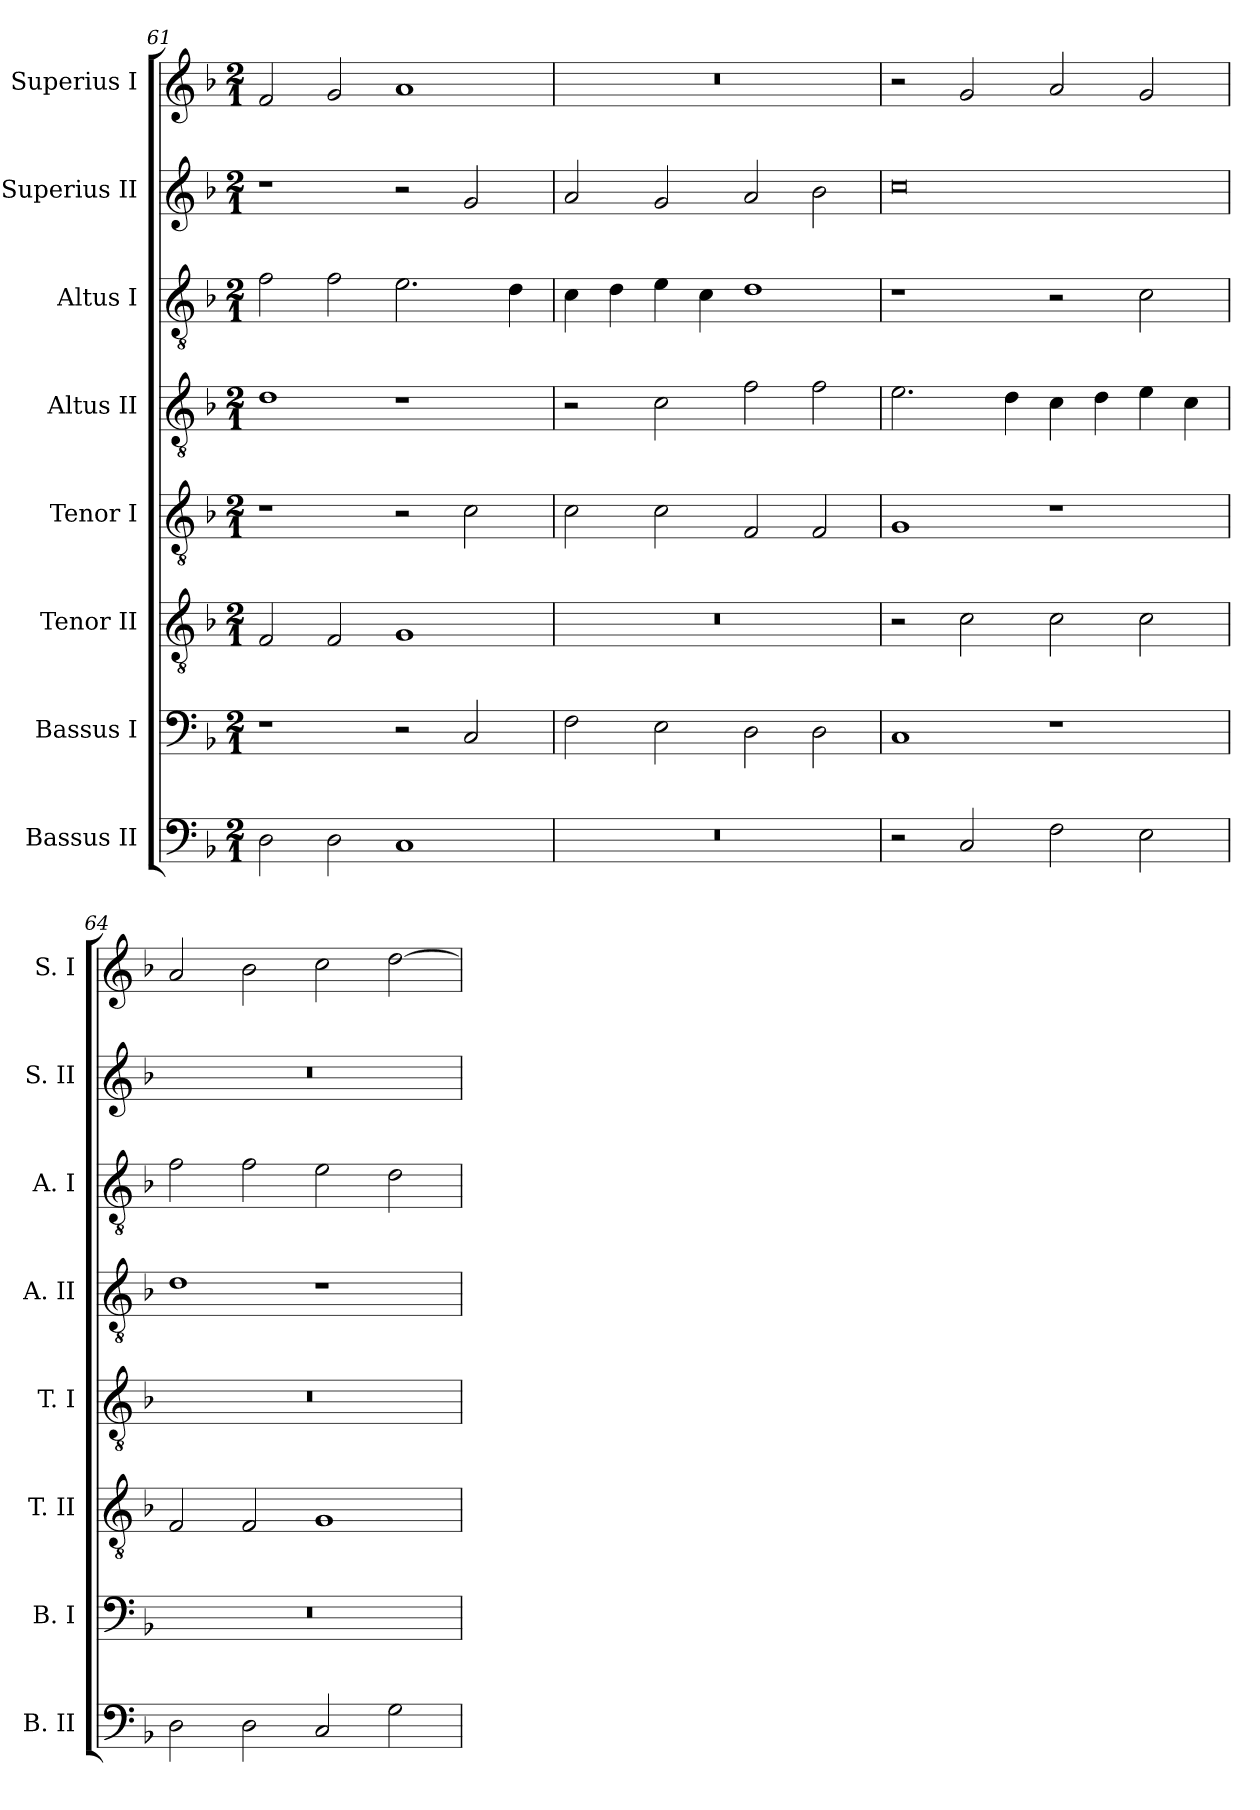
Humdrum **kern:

**kern	**kern	**kern	**kern	**kern	**kern	**kern	**kern
*part8	*part7	*part6	*part5	*part4	*part3	*part2	*part1
*staff8	*staff7	*staff6	*staff5	*staff4	*staff3	*staff2	*staff1
*I"Bassus II	*I"Bassus I	*I"Tenor II	*I"Tenor I	*I"Altus II	*I"Altus I	*I"Superius II	*I"Superius I
*I'B. II	*I'B. I	*I'T. II	*I'T. I	*I'A. II	*I'A. I	*I'S. II	*I'S. I
*clefF4	*clefF4	*clefGv2	*clefGv2	*clefGv2	*clefGv2	*clefG2	*clefG2
*k[b-]	*k[b-]	*k[b-]	*k[b-]	*k[b-]	*k[b-]	*k[b-]	*k[b-]
*F:	*F:	*F:	*F:	*F:	*F:	*F:	*F:
*M2/1	*M2/1	*M2/1	*M2/1	*M2/1	*M2/1	*M2/1	*M2/1
=61	=61	=61	=61	=61	=61	=61	=61
2D	1r	2F	1r	1d	2f	1r	2f
2D	.	2F	.	.	2f	.	2g
1C	2r	1G	2r	1r	2.e	2r	1a
.	2C	.	2c	.	.	2g	.
.	.	.	.	.	4d	.	.
=62	=62	=62	=62	=62	=62	=62	=62
0r	2F	0r	2c	2r	4c	2a	0r
.	.	.	.	.	4d	.	.
.	2E	.	2c	2c	4e	2g	.
.	.	.	.	.	4c	.	.
.	2D	.	2F	2f	1d	2a	.
.	2D	.	2F	2f	.	2b-	.
=63	=63	=63	=63	=63	=63	=63	=63
2r	1C	2r	1G	2.e	1r	0cc	2r
2C	.	2c	.	.	.	.	2g
.	.	.	.	4d	.	.	.
2F	1r	2c	1r	4c	2r	.	2a
.	.	.	.	4d	.	.	.
2E	.	2c	.	4e	2c	.	2g
.	.	.	.	4c	.	.	.
=64	=64	=64	=64	=64	=64	=64	=64
2D	0r	2F	0r	1d	2f	0r	2a
2D	.	2F	.	.	2f	.	2b-
2C	.	1G	.	1r	2e	.	2cc
2G	.	.	.	.	2d	.	[2dd
=	=	=	=	=	=	=	=
*-	*-	*-	*-	*-	*-	*-	*-
